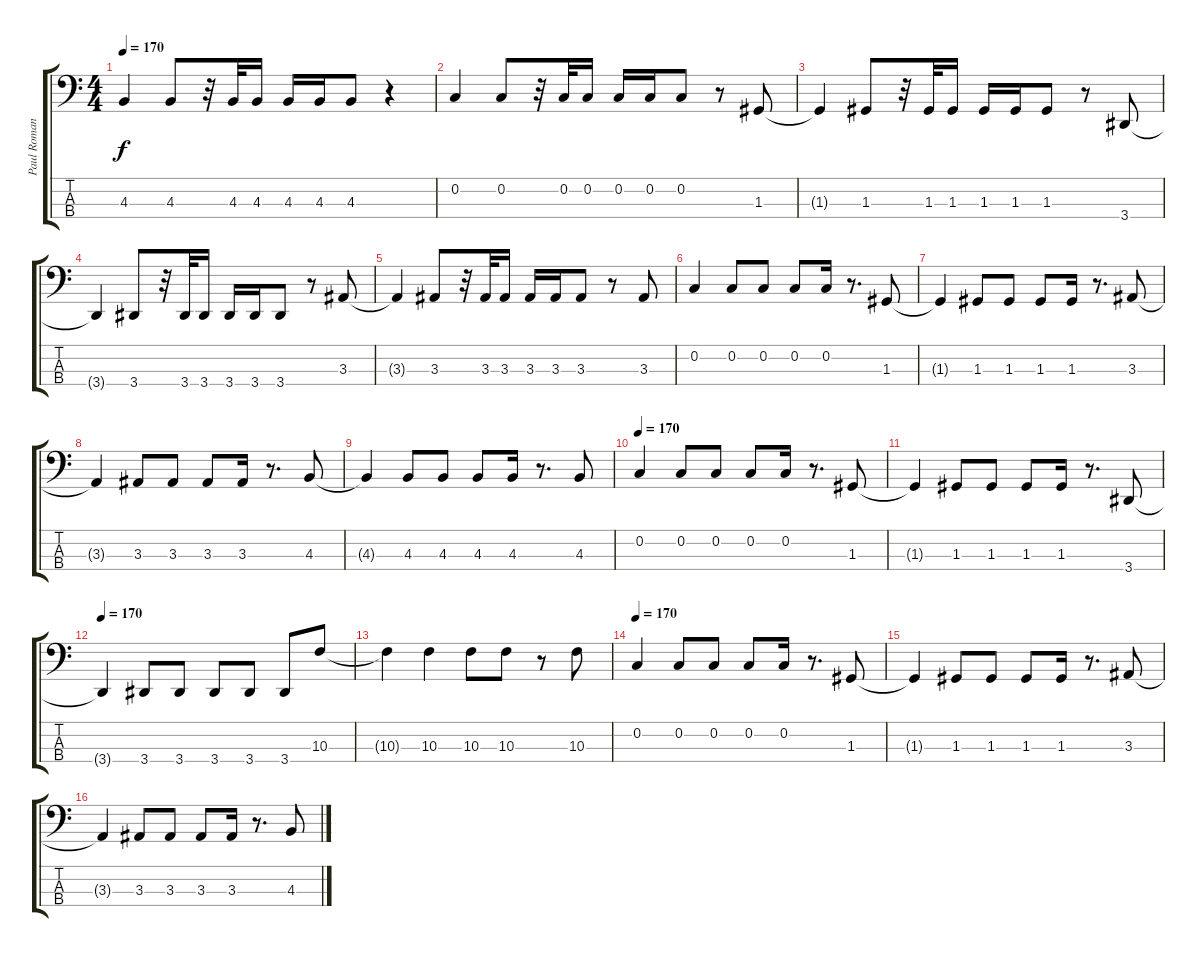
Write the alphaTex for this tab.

\track ("Paul Romanko" "Paul Roman") {instrument electricbasspick}
\staff {score tabs}
\tuning (F2 C2 G1 C1) {hide}
\ts (4 4)
\tempo 170
\clef f4
\ks c
4.3{t}.4{dy f} 4.3.8 r.32 4.3.32 4.3.16 4.3.16 4.3.16 4.3.8 r.4 |
0.2.4 0.2.8 r.32 0.2.32 0.2.16 0.2.16 0.2.16 0.2.8 r.8 1.3.8 |
1.3{t}.4 1.3.8 r.32 1.3.32 1.3.16 1.3.16 1.3.16 1.3.8 r.8 3.4.8 |
3.4{t}.4 3.4.8 r.32 3.4.32 3.4.16 3.4.16 3.4.16 3.4.8 r.8 3.3.8 |
3.3{t}.4 3.3.8 r.32 3.3.32 3.3.16 3.3.16 3.3.16 3.3.8 r.8 3.3.8 |
0.2.4 0.2.8 0.2.8 0.2.8 0.2.16 r.8{d} 1.3.8 |
1.3{t}.4 1.3.8 1.3.8 1.3.8 1.3.16 r.8{d} 3.3.8 |
3.3{t}.4 3.3.8 3.3.8 3.3.8 3.3.16 r.8{d} 4.3.8 |
4.3{t}.4 4.3.8 4.3.8 4.3.8 4.3.16 r.8{d} 4.3.8 |
\tempo 170
0.2.4 0.2.8 0.2.8 0.2.8 0.2.16 r.8{d} 1.3.8 |
1.3{t}.4 1.3.8 1.3.8 1.3.8 1.3.16 r.8{d} 3.4.8 |
\tempo 170
3.4{t}.4 3.4.8 3.4.8 3.4.8 3.4.8 3.4.8 10.3.8 |
10.3{t}.4 10.3.4 10.3.8 10.3.8 r.8 10.3.8 |
\tempo 170
0.2.4 0.2.8 0.2.8 0.2.8 0.2.16 r.8{d} 1.3.8 |
1.3{t}.4 1.3.8 1.3.8 1.3.8 1.3.16 r.8{d} 3.3.8 |
3.3{t}.4 3.3.8 3.3.8 3.3.8 3.3.16 r.8{d} 4.3.8
